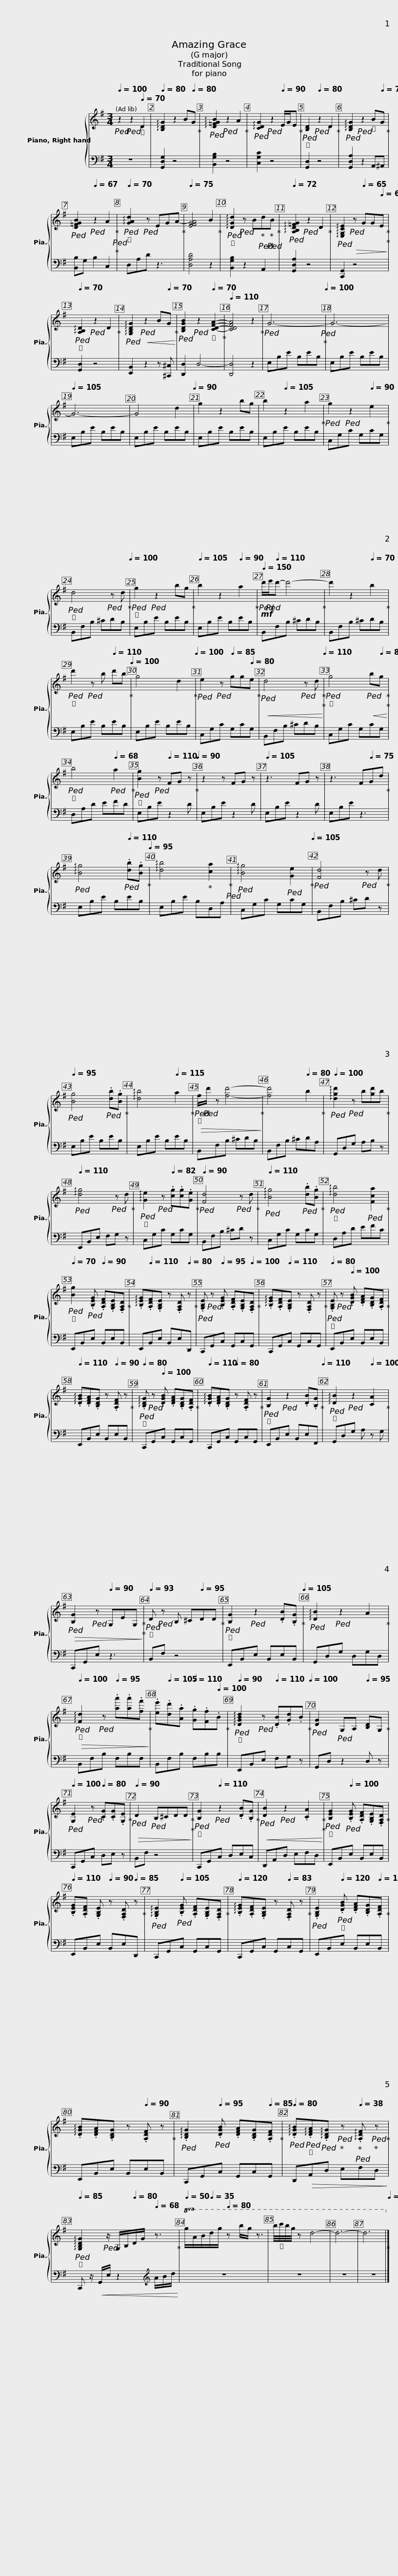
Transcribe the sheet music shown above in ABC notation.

X:1
%%score { 1 | 2 }
L:1/8
Q:1/4=100
M:3/4
I:linebreak $
K:G
V:1 treble
V:2 bass
V:1
!ped! z2!ped![Q:1/4=80] z2[Q:1/4=70] D2 |[Q:1/4=80] !arpeggio![B,DG]2 z2 B[Q:1/4=80]G!ped-up! |!ped! !arpeggio![D=FGB]2!ped! z2 A2!ped-up! |!ped! !arpeggio![CDG]2!ped! z2[Q:1/4=90] E/G/E!ped-up! |$!ped! [B,D]2!ped![Q:1/4=80] z2 D2!ped-up! | %5
!ped! !arpeggio![B,DG]2!ped! z2 B[Q:1/4=70]G!ped-up! |!ped! [D=FGB]2!ped![Q:1/4=67] z2 A2!ped-up!!ped!!ped-up! |[Q:1/4=70]!ped! !arpeggio![GAd]2!ped! z E-G-[Q:1/4=74]A-!ped-up![Q:1/4=110] |$[Q:1/4=75] [EFGA]4 B2!ped-up! |!ped! !arpeggio![DGd]2!ped! z B!ped-up!!ped!d!ped-up!!ped!B!ped-up! | %10
[Q:1/4=72]!ped! !arpeggio![A,B,D=FG]2!ped! z2 D2!ped-up! |!ped! !arpeggio![E,G,CE]2!ped!!>(! z[Q:1/4=65] GG[Q:1/4=62]E!ped-up!!>)!!ped-up! |$[Q:1/4=70]!ped! !arpeggio![A,B,D]2!ped! z2 D2!ped-up! |!ped! !arpeggio![G,B,DG]2!ped!!<(! z2 B[Q:1/4=70]G!ped-up!!<)! |[K:G][Q:1/4=60]!ped! [B,DGB]2!ped![Q:1/4=50] z2[Q:1/4=70] [CDFA]2-!ped-up! | %15
[Q:1/4=110] [CDFA]4 z2!ped-up! |$[Q:1/4=90]!ped! G6-!ped!!ped-up![Q:1/4=100] | G6- |[Q:1/4=105] G6- | G4[Q:1/4=70] d2[Q:1/4=90] |$ %20
 g2 z2 bg[Q:1/4=100] | b2[Q:1/4=105] z2 a2!ped-up! |!ped! g2!ped! z2[Q:1/4=90] e2!ped-up! |!ped! d4!ped! z d!ped-up![Q:1/4=100] |$!ped! g2!ped! z2 bg!ped-up! | %25
[Q:1/4=105] b2 z2[Q:1/4=90] a2!ped-up! |!mf![Q:1/4=150]!ped! d'/!ped!e'/[Q:1/4=110]d'- d'4-!ped-up! | d'2 z2[Q:1/4=70] b2!ped-up! |$!ped! d'2!ped! z b[Q:1/4=110] d'b!ped-up![Q:1/4=100] | g4 d2!ped-up![Q:1/4=100] | %30
!ped! e2!ped! z[Q:1/4=85] gg[Q:1/4=80]e!ped-up! |!<(!!ped! d4!ped! z[Q:1/4=100] d!ped-up!!<)!!ped-up![Q:1/4=100][Q:1/4=110] |$!ped! g4!ped!!<(! b[Q:1/4=82]g!ped-up!!<)!!ped-up! |!ped! b4!ped![Q:1/4=68] a2!ped-up! |!ped! [Bg]2!ped! z[Q:1/4=110] FG z!ped-up![Q:1/4=90] | %35
 z2 z FG z |$[Q:1/4=105] z3 FG z | z3 F[Q:1/4=75]Gd!ped-up![Q:1/4=95] |!ped! !arpeggio![Bg]4!ped![Q:1/4=110] .[db].[Bg]!ped-up![Q:1/4=95] | !arpeggio![db]4!ped-up! [ca]2!ped-up!!ped! |$ %40
!ped! !arpeggio![Bg]4!ped![Q:1/4=88] [Ge]2!ped-up![Q:1/4=105] |!ped! [Fd]4!ped! z[Q:1/4=100] d!ped-up![Q:1/4=95] |!ped! [Bg]4!ped! .[db].[Bg]!ped-up![Q:1/4=110] | !arpeggio![db]4[Q:1/4=115] a2!ped-up! |$!>(!!ped! f/-!ped!d'/- z [fd']4-!ped-up!!>)! | %45
 [fd']4[Q:1/4=80] b2!ped-up! |[Q:1/4=100]!ped! !arpeggio![dgd']2!ped! z b[gd']b!ped-up! |[Q:1/4=110]!ped! !arpeggio![dg]4!ped! z d!ped-up! |$!ped! !arpeggio![Ge]2!ped! z[Q:1/4=82] .[cg].[cg].[Ge]!ped-up! |[Q:1/4=90]!ped! [Fd]4!ped! z d!ped-up![Q:1/4=100] | %50
[Q:1/4=110]!ped! !arpeggio![Bg]4!ped! .[db].[Bg]!ped-up! |!ped! !arpeggio![db]4!ped![Q:1/4=65] [Fca]2!ped-up![Q:1/4=77] |$[Q:1/4=70]!ped! [Bg]2!ped! .[B,EG][Q:1/4=90] .[A,DF].[G,B,E].[F,A,D]!ped-up! | !arpeggio!.[B,EG][Q:1/4=110].[A,DF].[G,B,E] z .[F,A,D][Q:1/4=80] z!ped-up! |!ped! .[G,B,E]!ped! z[Q:1/4=95] .[B,EG] .[A,DF].[G,B,E][Q:1/4=100].[F,A,D]!ped-up! | %55
 !arpeggio!.[B,EG].[A,DF][Q:1/4=110].[G,B,E] z .[F,A,D] z!ped-up! |$[Q:1/4=80]!ped! .[G,B,E]!ped! z[Q:1/4=100] .[DGB] .[DFA].[B,DG].[A,DF]!ped-up! |[Q:1/4=110] !arpeggio!.[DGB].[DFA].[B,DG] z[Q:1/4=90] .[A,DF] z!ped-up! |[Q:1/4=80]!ped! !arpeggio!.[B,DG]!ped! z[Q:1/4=100] .[DGB] .[DFA].[B,DG].[A,DF]!ped-up! |[Q:1/4=110] !arpeggio!.[DGB].[DFA].[B,DG][Q:1/4=80] z .[A,DF] z!ped-up! |$ %60
!ped! [B,G]2!ped! z2 .[DB].[B,G]!ped-up![Q:1/4=110] |!ped! !arpeggio![DB]2!ped! z2[Q:1/4=100] [CA]2!ped-up! |!>(!!ped! [B,G]2!ped! z[Q:1/4=90] G,EG,!ped-up!!>)!!ped-up! |[Q:1/4=93]!ped! D!ped! z B, ^C[Q:1/4=95]DD!ped-up! |$!ped! [B,G]2!ped! z2 .[DB][Q:1/4=90].[B,G]!ped-up![Q:1/4=110][Q:1/4=105] | %65
!ped! !arpeggio![DB]2!ped! z2 A2!ped-up![Q:1/4=115][Q:1/4=80] |[Q:1/4=100]!>(!!ped! !arpeggio![Fd]2!ped! z[Q:1/4=95] .[aa'].[aa'].[ff']!ped-up!!>)! | .[ee'][Q:1/4=105].[dd'].[Aa][Q:1/4=110] .[Gg].[Ff][Q:1/4=100].B!ped-up! |$[Q:1/4=90]!ped! !arpeggio![DGBd]2!ped! z[Q:1/4=110] .[DB].[Gd].B!ped-up![Q:1/4=100] |!ped! [DG]2!ped! G,A,[Q:1/4=95] [B,D]G,!ped-up! | %70
[Q:1/4=100]!ped! [G,E]2!ped! z[Q:1/4=80] .[CG].[CG].[G,E]!ped-up! |[Q:1/4=90]!>(!!ped! D2!ped! B,^CDD!ped-up!!>)!!ped-up![Q:1/4=100] |$[Q:1/4=90]!ped! [B,G]2!ped![Q:1/4=110] z2 .[DB].[B,G]!ped-up! |!<(!!ped! [DB]2!ped! z2[Q:1/4=65] .[CA]2!ped-up!!<)!!ped-up![Q:1/4=90] |[Q:1/4=70]!ped! [B,EG]2!ped![Q:1/4=100] .[B,EG] .[A,DF].[G,B,E].[F,A,D]!ped-up! | %75
[Q:1/4=110] .[B,EG].[A,DF] .[G,B,E][Q:1/4=90] z .[F,A,D][Q:1/4=85] z!ped-up! |$[Q:1/4=80]!ped! !arpeggio!.[G,B,E]2!ped![Q:1/4=105] .[B,EG] .[A,DF].[G,B,E].[F,A,D]!ped-up! |[Q:1/4=120] !arpeggio!.[B,EG].[A,DF].[G,B,E][Q:1/4=90] z[Q:1/4=83] .[F,A,D] z!ped-up! |!ped! .[G,B,E]2!ped![Q:1/4=120] .[DGB] .[DFA].[B,DG][Q:1/4=110].[A,DF]!ped-up! | !arpeggio!.[DGB].[DFA].[B,DG] z[Q:1/4=90] .[A,DF] z!ped-up! |$ %80
!ped! !arpeggio!.[B,DG]2!ped![Q:1/4=95] .[DGB] .[DFA].[B,DG][Q:1/4=85].[A,DF]!ped-up! |[Q:1/4=80]!ped! !arpeggio!.[DGB]!ped!!arpeggio!.[DFA]!ped!!arpeggio!.[B,DG]!ped!!ped-up![Q:1/4=70] z!ped-up![Q:1/4=38]!ped! !arpeggio!.[A,DF]!ped!!ped-up! z!ped-up! |[Q:1/4=85]!ped! !arpeggio![G,B,DG]2!ped! z/ G,/B,/[Q:1/4=80]D/G/[Q:1/4=68] z3/2!ped-up! |[Q:1/4=50]!8va(! g/a/b/[Q:1/4=35]d'/g'/[Q:1/4=80] z b'/g'/ z3/2 |$ b'/4c''/4b'/4g'/4 z d'4- | %85
 d'6- |[Q:1/4=72] d'6!ped-up!!8va)![Q:1/4=90] |] %87
V:2
 z6 | [G,,D,G,]2 z4 | [B,,G,B,]2 z4 | [C,G,C]2 z4 |$ [G,,D,]2 z4 | %5
 [G,,D,A,]2 z2 A,,^A,, | [B,,B,]G, B,2 C,2 | D,-A,-D- z3 |$ [D,A,D]4 z2 | [B,,G,B,]2 z2 A,,2 | %10
 [G,,D,A,]2 z4 | [C,,G,,]2 z4 |$ [G,,D,]2 z4 | [E,,B,,]2 z2 z [^C,,^C,] |[K:G] [D,,-D,]2 D,4- | %15
 [D,,D,]4 z2 |$ E,B,E B,EB, | E,B,E B,EB, | E,B,E B,EB, | E,B,E B,EB, |$ %20
 E,B,E B,EB, | E,B,E B,EB, | C,G,C G,CG, | B,,F,B, ^CDB, |$ E,B,E B,EB, | %25
 E,B,E B,EB, | B,,F,B, ^CDB, | B,,F,B, ^CDB, |$ E,B,E B,EB, | E,B,E B,EB, | %30
 C,G,C G,CG, | B,,F,B, ^CDB, |$ C,G,C G,CG, | D,A,D EFD | E,B,E z2 D | %35
 E,B,E z2 D |$ E,B,E z2 D | E,B,E z3 | E,B,E B,EB, | E,B,E B,D,A, |$ %40
 C,G,C G,CG, | B,,F,B, ^CD z | E,B,E B,EB, | E,B,E B,EB, |$ B,,F,B, ^CDB, | %45
 B,,F,B, ^CDA, | G,,D,G, A,B, z | E,,B,,E, F,G, z |$ C,G,C G,CG, | B,,F,B, ^CD z | %50
 C,G,C G,CG, | D,A,D EFC |$ E,,B,,E, B,,E,B,, | E,,B,,E, B,,E,D,, | C,,G,,C, G,,C,G,, | %55
 C,,G,,C, G,,C,G,, |$ E,,B,,E, B,,E,B,, | E,,B,,E, B,,E,B,, | C,,G,,C, G,,C,G,, | C,,G,,C, G,,C,G,, |$ %60
 E,,B,,E, B,,E,F,, | G,,D,G, A, z G, | C,,G,,E, z3 | B,,F, z4 |$ E,,B,,E, B,,E,B,, | %65
 G,,D,G, D,G,D, | B,,F,B, F,B,F, | B,,F,B, F,B,B, |$ E,,B,,E, F,G, z | G,,D, z2 D, z | %70
 C,,G,,C, D,E, z | B,,F, z4 |$ C,,G,,C, D,E,C, | D,,A,,D, E,F,D, | E,,B,,E, B,,E,B,, | %75
 E,,B,,E, B,,E,D,, |$ C,,G,,C, G,,C,G,, | C,,G,,C, G,,C,G,, | E,,B,,E, B,,E,B,, | E,,B,,E, B,,E,B,, |$ %80
 C,,G,,C, G,,C,G,, | D,,!>(!A,,D, E,F,D,!>)! | C,, z/!<(! G,,/E,/ z2[K:treble] A/B/d/!<)! | z6 |$ z6 | %85
 z6 | z6 |] %87
